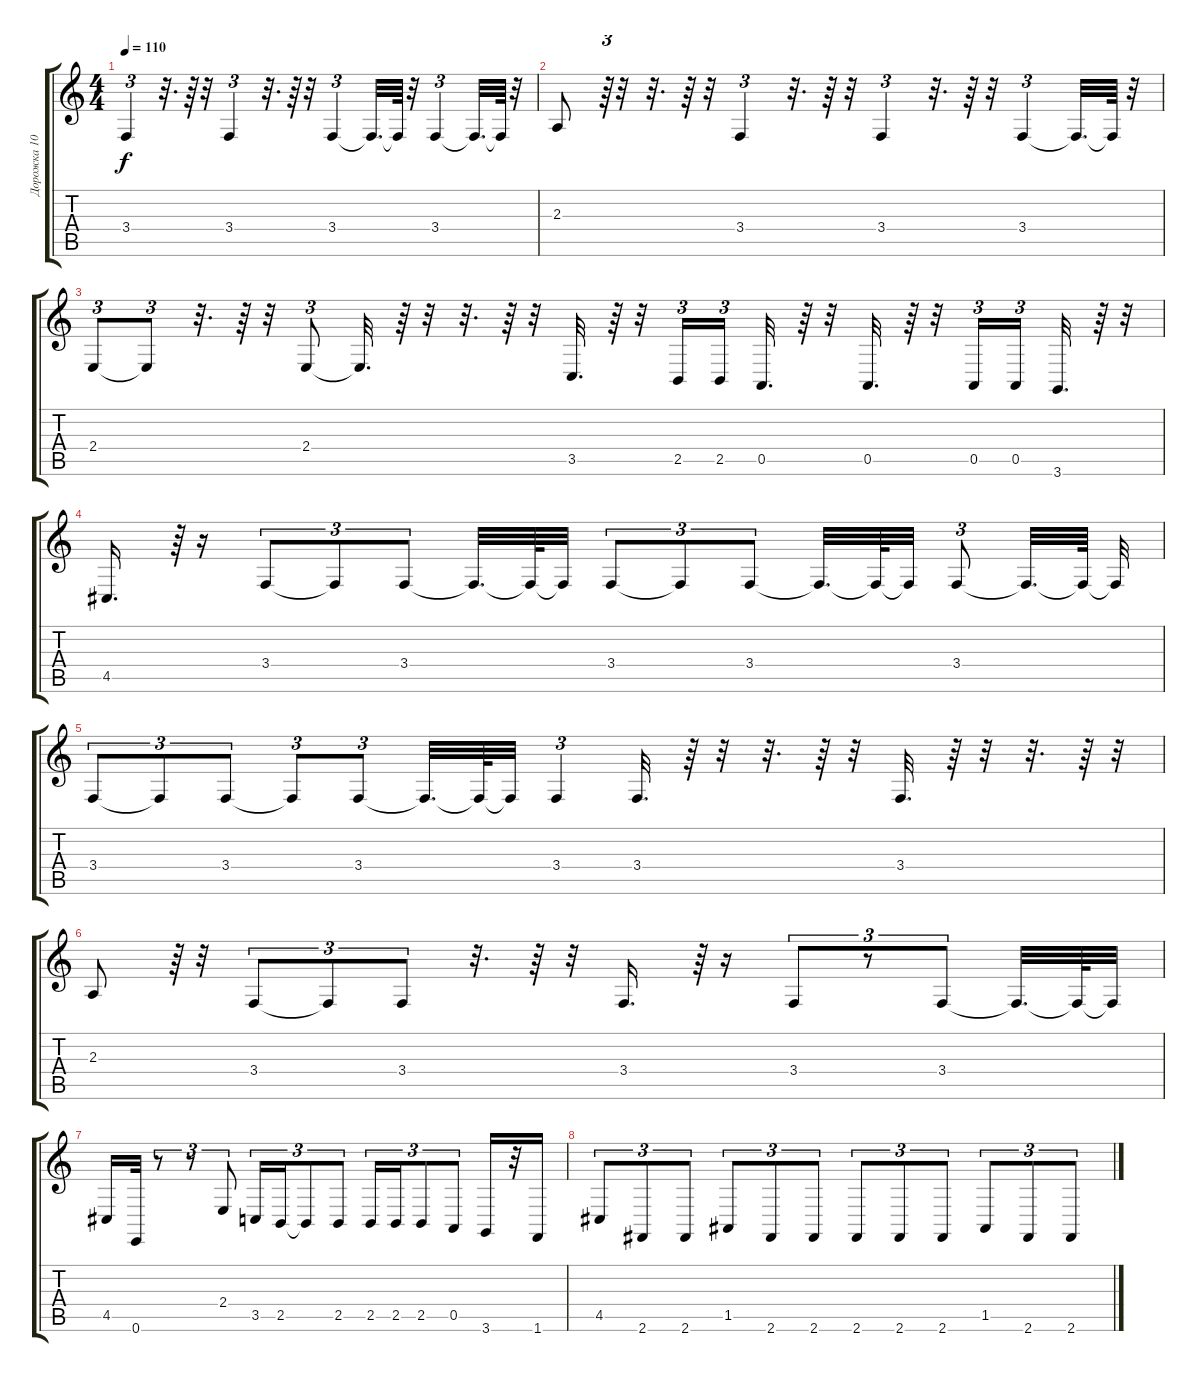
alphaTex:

\track ("Дорожка 10" "Дорожка 10") {instrument acousticgrandpiano}
\staff {score tabs}
\tuning (E4 B3 G3 D3 A2 E2) {hide}
\ts (4 4)
\tempo 110
\clef g2
\ks c
3.4.4{tu (3 2) dy f} r.32{d} r.64 r.32 3.4.4{tu (3 2)} r.32{d} r.64 r.32 3.4.4{tu (3 2)} 3.4{t}.32{d} 3.4{t}.64 r.32 3.4.4{tu (3 2)} 3.4{t}.32{d} 3.4{t}.64 r.32 |
2.3.8 r.64{tu (3 2)} r.32 r.32{d} r.64 r.32 3.4.4{tu (3 2)} r.32{d} r.64 r.32 3.4.4{tu (3 2)} r.32{d} r.64 r.32 3.4.4{tu (3 2)} 3.4{t}.32{d} 3.4{t}.64 r.32 |
2.4.8{tu (3 2)} 2.4{t}.8{tu (3 2)} r.32{d} r.64 r.32 2.4.8{tu (3 2)} 2.4{t}.32{d} r.64 r.32 r.32{d} r.64 r.32 3.5.32{d} r.64 r.32 2.5.16{tu (3 2)} 2.5.16{tu (3 2) beam splitsecondary} 0.5.32{d} r.64 r.32 0.5.32{d} r.64 r.32 0.5.16{tu (3 2)} 0.5.16{tu (3 2) beam splitsecondary} 3.6.32{d} r.64 r.32 |
4.5.16{d} r.64{tu (3 2)} r.16 3.4.8{tu (3 2)} 3.4{t}.8{tu (3 2)} 3.4.8{tu (3 2)} 3.4{t}.32{d} 3.4{t}.64 3.4{t}.32 3.4.8{tu (3 2)} 3.4{t}.8{tu (3 2)} 3.4.8{tu (3 2)} 3.4{t}.32{d} 3.4{t}.64 3.4{t}.32 3.4.8{tu (3 2)} 3.4{t}.32{d} 3.4{t}.64 3.4{t}.32 |
3.4.8{tu (3 2)} 3.4{t}.8{tu (3 2)} 3.4.8{tu (3 2)} 3.4{t}.8{tu (3 2)} 3.4.8{tu (3 2)} 3.4{t}.32{d} 3.4{t}.64 3.4{t}.32 3.4.4{tu (3 2)} 3.4.32{d} r.64 r.32 r.32{d} r.64 r.32 3.4.32{d} r.64 r.32 r.32{d} r.64 r.32 |
2.3.8 r.64{tu (3 2)} r.32 3.4.8{tu (3 2)} 3.4{t}.8{tu (3 2)} 3.4.8{tu (3 2)} r.32{d} r.64 r.32 3.4.16{d} r.64{tu (3 2)} r.16 3.4.8{tu (3 2)} r.8{tu (3 2)} 3.4.8{tu (3 2)} 3.4{t}.32{d} 3.4{t}.64 3.4{t}.32 |
4.5.16 0.6.32 r.8{tu (3 2)} r.8{tu (3 2)} 2.4.8{tu (3 2)} 3.5.16{tu (3 2)} 2.5.16{tu (3 2)} 2.5{t}.8{tu (3 2)} 2.5.8{tu (3 2)} 2.5.16{tu (3 2)} 2.5.16{tu (3 2)} 2.5.8{tu (3 2)} 0.5.8{tu (3 2)} 3.6.16 r.32 1.6.16 |
4.5.8{tu (3 2)} 2.6.8{tu (3 2)} 2.6.8{tu (3 2)} 1.5.8{tu (3 2)} 2.6.8{tu (3 2)} 2.6.8{tu (3 2)} 2.6.8{tu (3 2)} 2.6.8{tu (3 2)} 2.6.8{tu (3 2)} 1.5.8{tu (3 2)} 2.6.8{tu (3 2)} 2.6.8{tu (3 2)}
